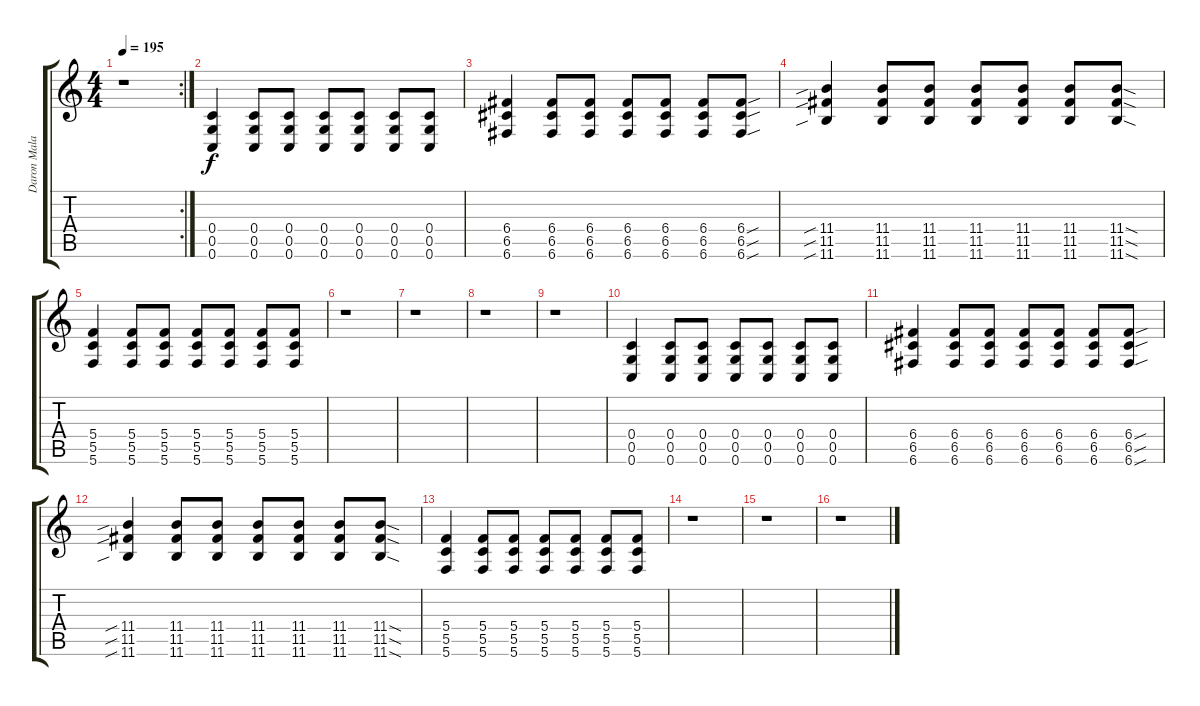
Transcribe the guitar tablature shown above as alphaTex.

\track ("Daron Malakian" "Daron Mala") {instrument distortionguitar}
\staff {score tabs}
\tuning (D4 A3 F3 C3 G2 C2) {hide}
\rc 2
\ts (4 4)
\tempo 195
\clef g2
\ks c
r.1{dy f} |
(0.4 0.5 0.6).4 (0.4 0.5 0.6).8 (0.4 0.5 0.6).8 (0.4 0.5 0.6).8 (0.4 0.5 0.6).8 (0.4 0.5 0.6).8 (0.4 0.5 0.6).8 |
(6.4 6.5 6.6).4 (6.4 6.5 6.6).8 (6.4 6.5 6.6).8 (6.4 6.5 6.6).8 (6.4 6.5 6.6).8 (6.4 6.5 6.6).8 (6.4{sou} 6.5{sou} 6.6{sou}).8 |
(11.4{sib} 11.5{sib} 11.6{sib}).4 (11.4 11.5 11.6).8 (11.4 11.5 11.6).8 (11.4 11.5 11.6).8 (11.4 11.5 11.6).8 (11.4 11.5 11.6).8 (11.4{sod} 11.5{sod} 11.6{sod}).8 |
(5.4 5.5 5.6).4 (5.4 5.5 5.6).8 (5.4 5.5 5.6).8 (5.4 5.5 5.6).8 (5.4 5.5 5.6).8 (5.4 5.5 5.6).8 (5.4 5.5 5.6).8 |
r.1 |
r.1 |
r.1 |
r.1 |
(0.4 0.5 0.6).4 (0.4 0.5 0.6).8 (0.4 0.5 0.6).8 (0.4 0.5 0.6).8 (0.4 0.5 0.6).8 (0.4 0.5 0.6).8 (0.4 0.5 0.6).8 |
(6.4 6.5 6.6).4 (6.4 6.5 6.6).8 (6.4 6.5 6.6).8 (6.4 6.5 6.6).8 (6.4 6.5 6.6).8 (6.4 6.5 6.6).8 (6.4{sou} 6.5{sou} 6.6{sou}).8 |
(11.4{sib} 11.5{sib} 11.6{sib}).4 (11.4 11.5 11.6).8 (11.4 11.5 11.6).8 (11.4 11.5 11.6).8 (11.4 11.5 11.6).8 (11.4 11.5 11.6).8 (11.4{sod} 11.5{sod} 11.6{sod}).8 |
(5.4 5.5 5.6).4 (5.4 5.5 5.6).8 (5.4 5.5 5.6).8 (5.4 5.5 5.6).8 (5.4 5.5 5.6).8 (5.4 5.5 5.6).8 (5.4 5.5 5.6).8 |
r.1 |
r.1 |
r.1
